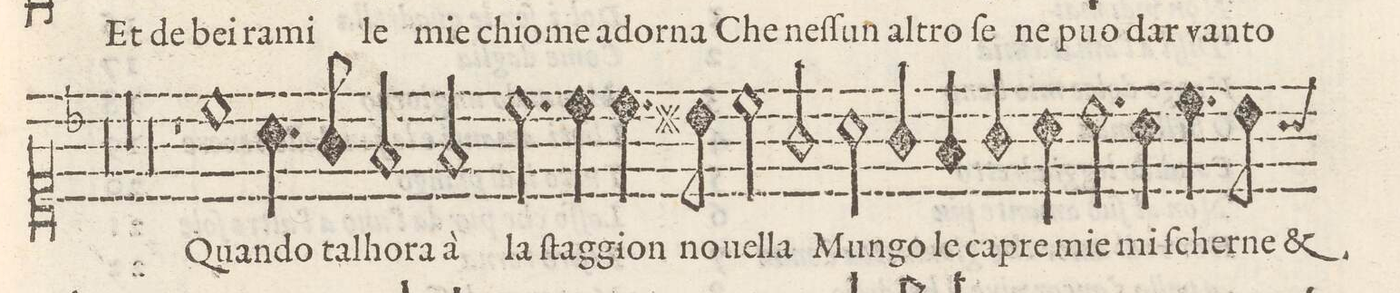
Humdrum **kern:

**kern	**text
*I"CANTO	*
*clefC1	*
*k[b-]	*
*met(C)	*
*M4/4	*
00r	.
=16-	=16-
=17-	=17-
=18-	=18-
=19-	=19-
00r	.
=20-	=20-
=21-	=21-
=22-	=22-
=23-	=23-
00r	.
=24-	=24-
=25-	=25-
=26-	=26-
=27-	=27-
1r	.
=28-	=28-
1cc	Quan-
=29-	=29-
4.a\	-do
8g/	tal-
2f/	-hor-
=30-	=30-
2f/	-a à
2.cc\	la
=31-	=31-
4cc\	ſtag-
4.cc\	-gion
8bn\	no-
=32-	=32-
2cc\	-vel-
2g/	-la
=33-	=33-
2a\	Mun-
4g/	-go
4f/	le
=34-	=34-
4g/	ca-
4a\	-pre
2.b-y\	mie
=35-	=35-
4a\	mi
4.cc\	ſcher-
8b-\	-ne &
=36-	=36-
*-	*-
